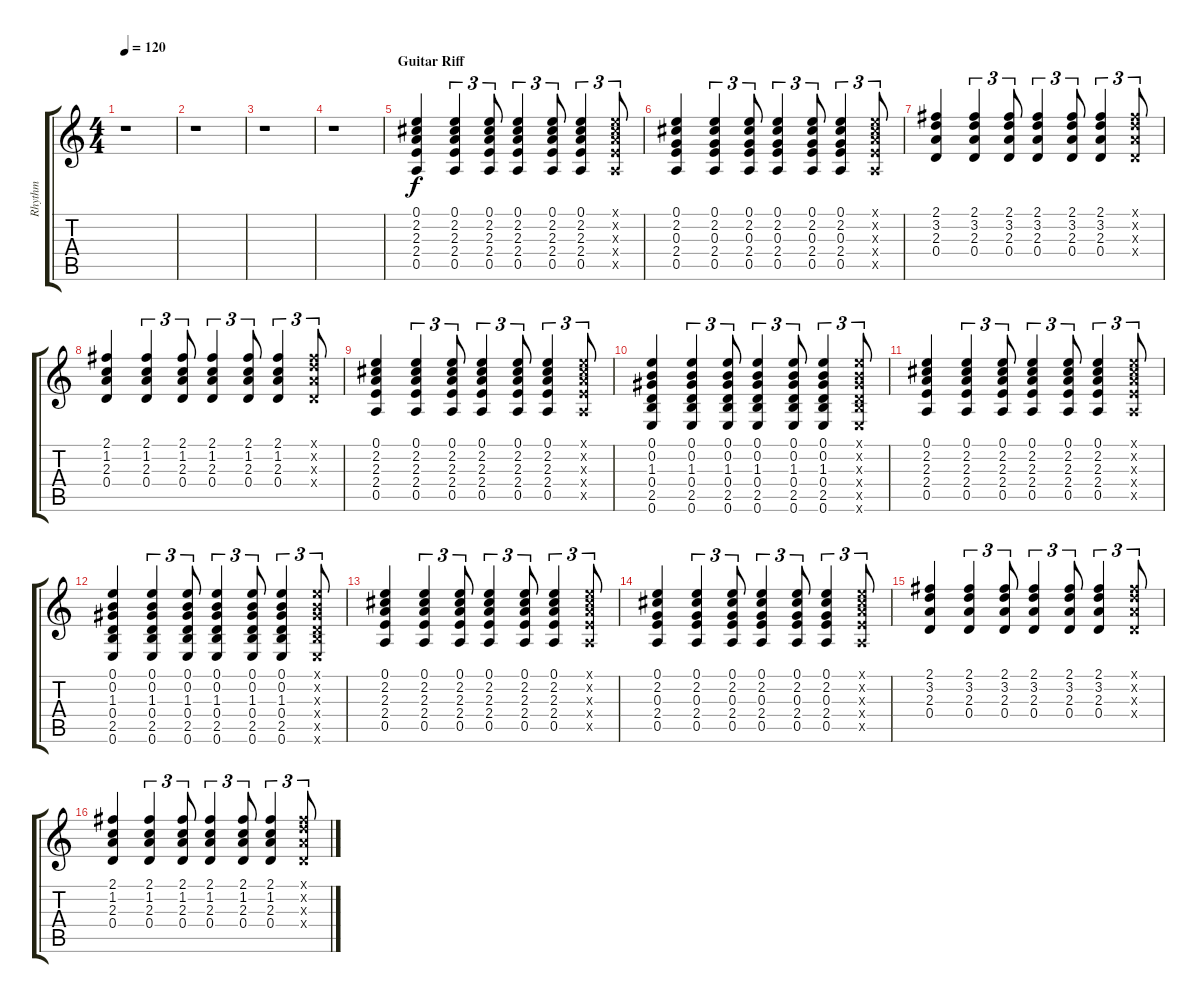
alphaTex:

\track ("Rhythm" "Rhythm") {instrument acousticguitarsteel}
\staff {score tabs}
\tuning (E4 B3 G3 D3 A2 E2) {hide}
\ts (4 4)
\tempo 120
\clef g2
\ks c
r.1{dy f instrument acousticguitarsteel} |
r.1 |
r.1 |
r.1 |
\section ("" "Guitar Riff")
(0.1 2.2 2.3 2.4 0.5).4 (0.1 2.2 2.3 2.4 0.5).4{tu (3 2)} (0.1 2.2 2.3 2.4 0.5).8{tu (3 2)} (0.1 2.2 2.3 2.4 0.5).4{tu (3 2)} (0.1 2.2 2.3 2.4 0.5).8{tu (3 2)} (0.1 2.2 2.3 2.4 0.5).4{tu (3 2)} (0.1{x} 2.2{x} 2.3{x} 2.4{x} 0.5{x}).8{tu (3 2)} |
(0.1 2.2 0.3 2.4 0.5).4 (0.1 2.2 0.3 2.4 0.5).4{tu (3 2)} (0.1 2.2 0.3 2.4 0.5).8{tu (3 2)} (0.1 2.2 0.3 2.4 0.5).4{tu (3 2)} (0.1 2.2 0.3 2.4 0.5).8{tu (3 2)} (0.1 2.2 0.3 2.4 0.5).4{tu (3 2)} (0.1{x} 2.2{x} 2.3{x} 2.4{x} 0.5{x}).8{tu (3 2)} |
(2.1 3.2 2.3 0.4).4 (2.1 3.2 2.3 0.4).4{tu (3 2)} (2.1 3.2 2.3 0.4).8{tu (3 2)} (2.1 3.2 2.3 0.4).4{tu (3 2)} (2.1 3.2 2.3 0.4).8{tu (3 2)} (2.1 3.2 2.3 0.4).4{tu (3 2)} (2.1{x} 3.2{x} 2.3{x} 0.4{x}).8{tu (3 2)} |
(2.1 1.2 2.3 0.4).4 (2.1 1.2 2.3 0.4).4{tu (3 2)} (2.1 1.2 2.3 0.4).8{tu (3 2)} (2.1 1.2 2.3 0.4).4{tu (3 2)} (2.1 1.2 2.3 0.4).8{tu (3 2)} (2.1 1.2 2.3 0.4).4{tu (3 2)} (2.1{x} 3.2{x} 2.3{x} 0.4{x}).8{tu (3 2)} |
(0.1 2.2 2.3 2.4 0.5).4 (0.1 2.2 2.3 2.4 0.5).4{tu (3 2)} (0.1 2.2 2.3 2.4 0.5).8{tu (3 2)} (0.1 2.2 2.3 2.4 0.5).4{tu (3 2)} (0.1 2.2 2.3 2.4 0.5).8{tu (3 2)} (0.1 2.2 2.3 2.4 0.5).4{tu (3 2)} (0.1{x} 2.2{x} 2.3{x} 2.4{x} 0.5{x}).8{tu (3 2)} |
(0.1 0.2 1.3 0.4 2.5 0.6).4 (0.1 0.2 1.3 0.4 2.5 0.6).4{tu (3 2)} (0.1 0.2 1.3 0.4 2.5 0.6).8{tu (3 2)} (0.1 0.2 1.3 0.4 2.5 0.6).4{tu (3 2)} (0.1 0.2 1.3 0.4 2.5 0.6).8{tu (3 2)} (0.1 0.2 1.3 0.4 2.5 0.6).4{tu (3 2)} (0.1{x} 0.2{x} 1.3{x} 0.4{x} 2.5{x} 0.6{x}).8{tu (3 2)} |
(0.1 2.2 2.3 2.4 0.5).4 (0.1 2.2 2.3 2.4 0.5).4{tu (3 2)} (0.1 2.2 2.3 2.4 0.5).8{tu (3 2)} (0.1 2.2 2.3 2.4 0.5).4{tu (3 2)} (0.1 2.2 2.3 2.4 0.5).8{tu (3 2)} (0.1 2.2 2.3 2.4 0.5).4{tu (3 2)} (0.1{x} 2.2{x} 2.3{x} 2.4{x} 0.5{x}).8{tu (3 2)} |
(0.1 0.2 1.3 0.4 2.5 0.6).4 (0.1 0.2 1.3 0.4 2.5 0.6).4{tu (3 2)} (0.1 0.2 1.3 0.4 2.5 0.6).8{tu (3 2)} (0.1 0.2 1.3 0.4 2.5 0.6).4{tu (3 2)} (0.1 0.2 1.3 0.4 2.5 0.6).8{tu (3 2)} (0.1 0.2 1.3 0.4 2.5 0.6).4{tu (3 2)} (0.1{x} 0.2{x} 1.3{x} 0.4{x} 2.5{x} 0.6{x}).8{tu (3 2)} |
(0.1 2.2 2.3 2.4 0.5).4 (0.1 2.2 2.3 2.4 0.5).4{tu (3 2)} (0.1 2.2 2.3 2.4 0.5).8{tu (3 2)} (0.1 2.2 2.3 2.4 0.5).4{tu (3 2)} (0.1 2.2 2.3 2.4 0.5).8{tu (3 2)} (0.1 2.2 2.3 2.4 0.5).4{tu (3 2)} (0.1{x} 2.2{x} 2.3{x} 2.4{x} 0.5{x}).8{tu (3 2)} |
(0.1 2.2 0.3 2.4 0.5).4 (0.1 2.2 0.3 2.4 0.5).4{tu (3 2)} (0.1 2.2 0.3 2.4 0.5).8{tu (3 2)} (0.1 2.2 0.3 2.4 0.5).4{tu (3 2)} (0.1 2.2 0.3 2.4 0.5).8{tu (3 2)} (0.1 2.2 0.3 2.4 0.5).4{tu (3 2)} (0.1{x} 2.2{x} 2.3{x} 2.4{x} 0.5{x}).8{tu (3 2)} |
(2.1 3.2 2.3 0.4).4 (2.1 3.2 2.3 0.4).4{tu (3 2)} (2.1 3.2 2.3 0.4).8{tu (3 2)} (2.1 3.2 2.3 0.4).4{tu (3 2)} (2.1 3.2 2.3 0.4).8{tu (3 2)} (2.1 3.2 2.3 0.4).4{tu (3 2)} (2.1{x} 3.2{x} 2.3{x} 0.4{x}).8{tu (3 2)} |
(2.1 1.2 2.3 0.4).4 (2.1 1.2 2.3 0.4).4{tu (3 2)} (2.1 1.2 2.3 0.4).8{tu (3 2)} (2.1 1.2 2.3 0.4).4{tu (3 2)} (2.1 1.2 2.3 0.4).8{tu (3 2)} (2.1 1.2 2.3 0.4).4{tu (3 2)} (2.1{x} 3.2{x} 2.3{x} 0.4{x}).8{tu (3 2)}
